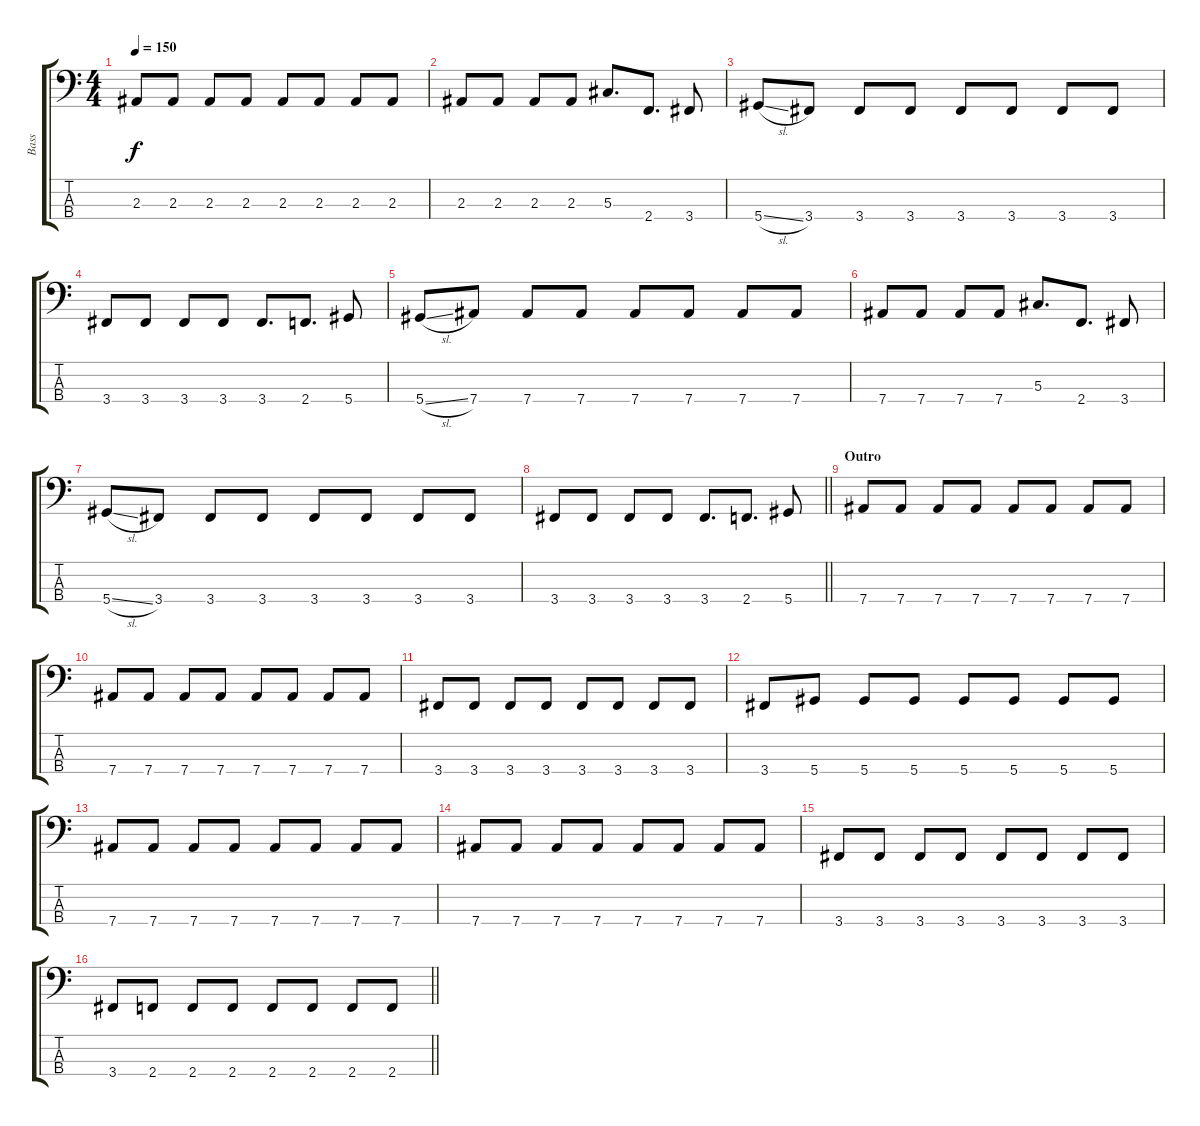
\track ("Bass" "Bass") {instrument electricbasspick}
\staff {score tabs}
\tuning (Gb2 Db2 Ab1 Eb1) {hide}
\ts (4 4)
\tempo 150
\clef f4
\ks c
2.3.8{dy f} 2.3.8 2.3.8 2.3.8 2.3.8 2.3.8 2.3.8 2.3.8 |
2.3.8 2.3.8 2.3.8 2.3.8 5.3.8{d} 2.4.8{d} 3.4.8 |
5.4{sl}.8 3.4.8 3.4.8 3.4.8 3.4.8 3.4.8 3.4.8 3.4.8 |
3.4.8 3.4.8 3.4.8 3.4.8 3.4.8{d} 2.4.8{d} 5.4.8 |
5.4{sl}.8 7.4.8 7.4.8 7.4.8 7.4.8 7.4.8 7.4.8 7.4.8 |
7.4.8 7.4.8 7.4.8 7.4.8 5.3.8{d} 2.4.8{d} 3.4.8 |
5.4{sl}.8 3.4.8 3.4.8 3.4.8 3.4.8 3.4.8 3.4.8 3.4.8 |
\barLineRight lightlight
3.4.8 3.4.8 3.4.8 3.4.8 3.4.8{d} 2.4.8{d} 5.4.8 |
\section ("" "Outro")
7.4.8 7.4.8 7.4.8 7.4.8 7.4.8 7.4.8 7.4.8 7.4.8 |
7.4.8 7.4.8 7.4.8 7.4.8 7.4.8 7.4.8 7.4.8 7.4.8 |
3.4.8 3.4.8 3.4.8 3.4.8 3.4.8 3.4.8 3.4.8 3.4.8 |
3.4.8 5.4.8 5.4.8 5.4.8 5.4.8 5.4.8 5.4.8 5.4.8 |
7.4.8 7.4.8 7.4.8 7.4.8 7.4.8 7.4.8 7.4.8 7.4.8 |
7.4.8 7.4.8 7.4.8 7.4.8 7.4.8 7.4.8 7.4.8 7.4.8 |
3.4.8 3.4.8 3.4.8 3.4.8 3.4.8 3.4.8 3.4.8 3.4.8 |
\barLineRight lightlight
3.4.8 2.4.8 2.4.8 2.4.8 2.4.8 2.4.8 2.4.8 2.4.8
